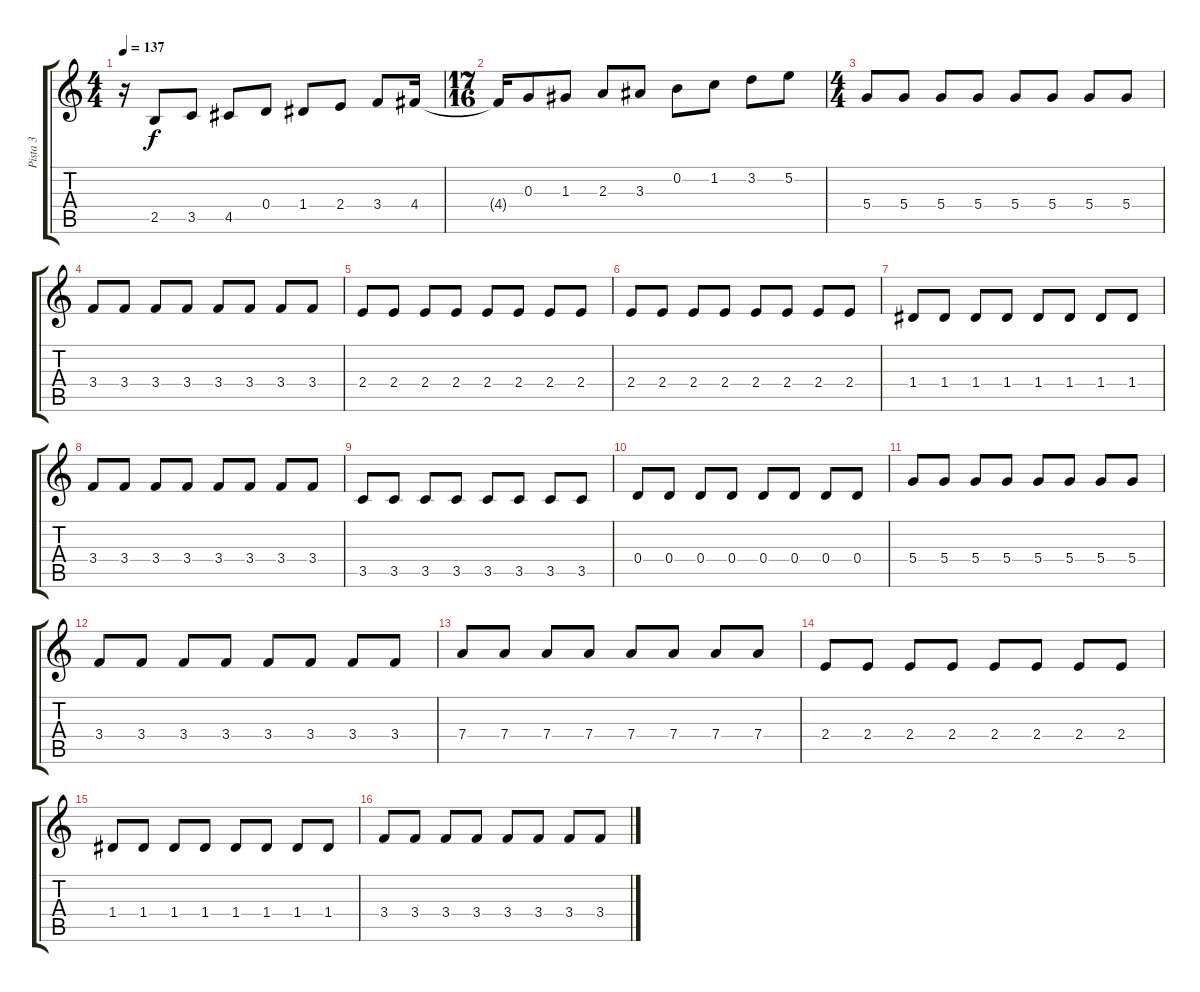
\track ("Pista 3" "Pista 3") {instrument overdrivenguitar}
\staff {score tabs}
\tuning (E4 B3 G3 D3 A2 E2) {hide}
\ts (4 4)
\tempo 137
\clef g2
\ks c
r.16{dy f volume 8 instrument overdrivenguitar} 2.5.8 3.5.8 4.5.8 0.4.8 1.4.8 2.4.8 3.4.8 4.4.16 |
\ts (17 16)
4.4{t}.16 0.3.8 1.3.8 2.3.8 3.3.8 0.2.8 1.2.8 3.2.8 5.2.8 |
\ts (4 4)
5.4.8{volume 8 instrument overdrivenguitar} 5.4.8 5.4.8 5.4.8 5.4.8 5.4.8 5.4.8 5.4.8 |
3.4.8 3.4.8 3.4.8 3.4.8 3.4.8 3.4.8 3.4.8 3.4.8 |
2.4.8 2.4.8 2.4.8 2.4.8 2.4.8 2.4.8 2.4.8 2.4.8 |
2.4.8 2.4.8 2.4.8 2.4.8 2.4.8 2.4.8 2.4.8 2.4.8 |
1.4.8 1.4.8 1.4.8 1.4.8 1.4.8 1.4.8 1.4.8 1.4.8 |
3.4.8 3.4.8 3.4.8 3.4.8 3.4.8 3.4.8 3.4.8 3.4.8 |
3.5.8 3.5.8 3.5.8 3.5.8 3.5.8 3.5.8 3.5.8 3.5.8 |
0.4.8 0.4.8 0.4.8 0.4.8 0.4.8 0.4.8 0.4.8 0.4.8 |
5.4.8 5.4.8 5.4.8 5.4.8 5.4.8 5.4.8 5.4.8 5.4.8 |
3.4.8 3.4.8 3.4.8 3.4.8 3.4.8 3.4.8 3.4.8 3.4.8 |
7.4.8 7.4.8 7.4.8 7.4.8 7.4.8 7.4.8 7.4.8 7.4.8 |
2.4.8 2.4.8 2.4.8 2.4.8 2.4.8 2.4.8 2.4.8 2.4.8 |
1.4.8 1.4.8 1.4.8 1.4.8 1.4.8 1.4.8 1.4.8 1.4.8 |
3.4.8 3.4.8 3.4.8 3.4.8 3.4.8 3.4.8 3.4.8 3.4.8
